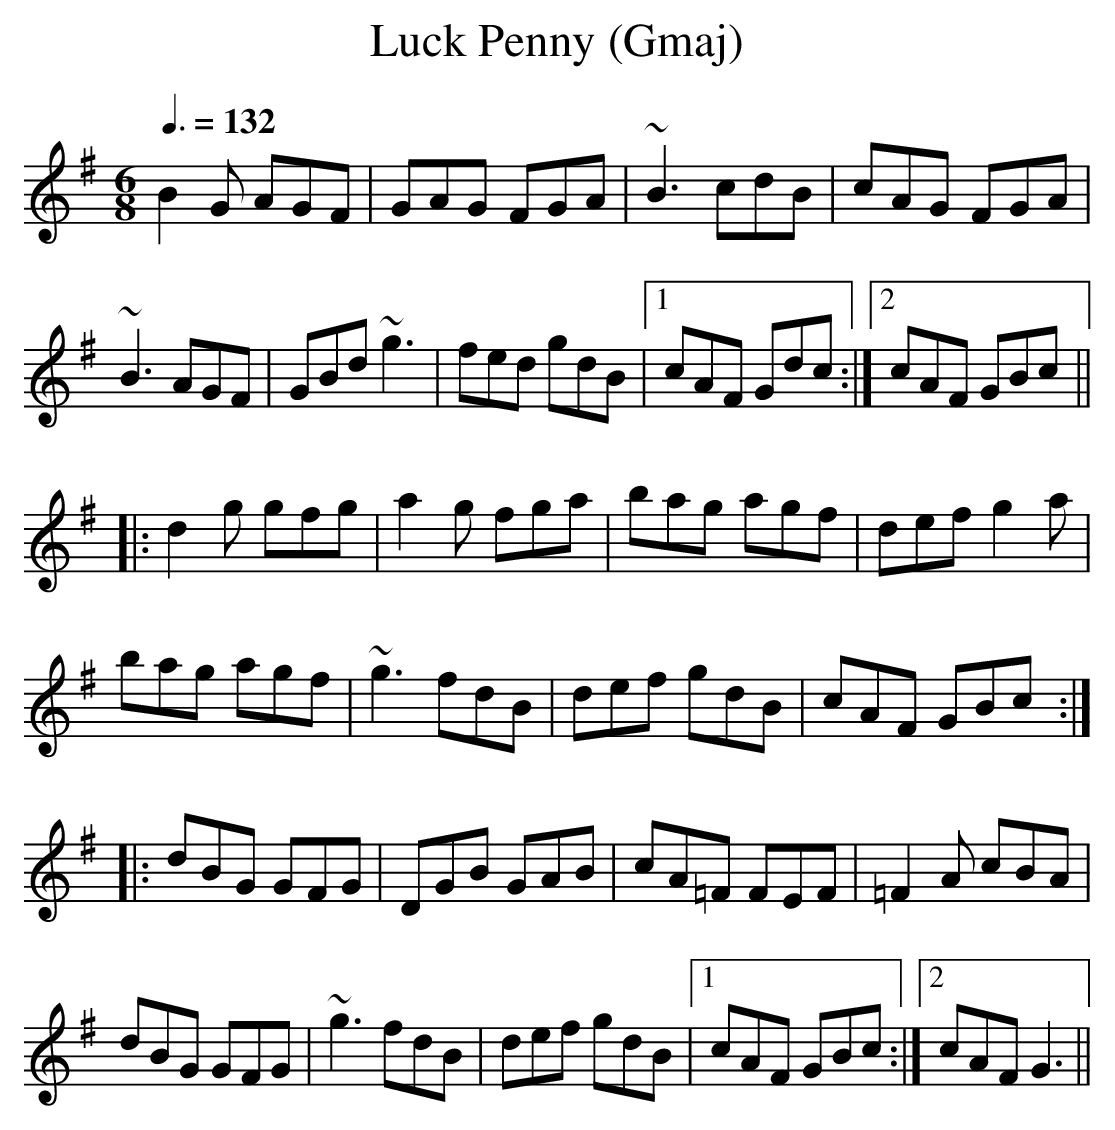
X:1
T:Luck Penny (Gmaj) %3
Q:3/8=132
M:6/8
L:1/8
K:Gmaj
B2G AGF|GAG FGA|~B3 cdB|cAG FGA|
~B3 AGF|GBd ~g3|fed gdB|1 cAF Gdc:|2 cAF GBc||
|:d2g gfg|a2g fga|bag agf|def g2a|
bag agf|~g3 fdB|def gdB|cAF GBc:|
|:dBG GFG|DGB GAB|cA=F FEF|=F2A cBA|
dBG GFG|~g3fdB|def gdB|1 cAF GBc:|2 cAF G3||
